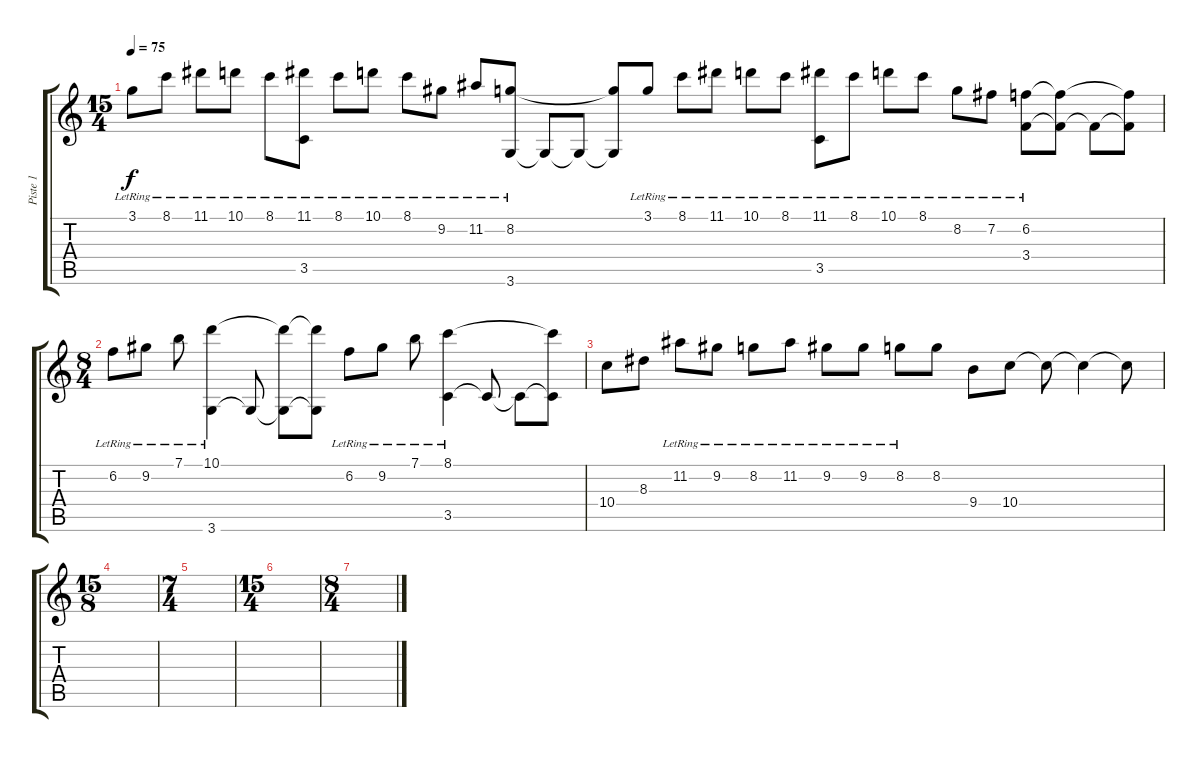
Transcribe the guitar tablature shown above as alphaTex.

\track ("Piste 1" "Piste 1") {instrument acousticguitarnylon}
\staff {score tabs}
\tuning (E4 B3 G3 D3 A2 E2) {hide}
\ts (15 4)
\tempo 75
\clef g2
\ks c
3.1{lr}.8{dy f instrument acousticguitarnylon} 8.1{lr}.8 11.1{lr}.8 10.1{lr}.8 8.1{lr}.8 (11.1{lr} 3.5{lr}).8 8.1{lr}.8 10.1{lr}.8 8.1{lr}.8 9.2{lr}.8 11.2{lr}.8 (8.2{lr} 3.6{lr}).8 3.6{t}.8 3.6{t}.8 (8.2{t} 3.6{t}).8 3.1{lr}.8 8.1{lr}.8 11.1{lr}.8 10.1{lr}.8 8.1{lr}.8 (11.1{lr} 3.5{lr}).8 8.1{lr}.8 10.1{lr}.8 8.1{lr}.8 8.2{lr}.8 7.2{lr}.8 (6.2{lr} 3.4{lr}).8 (6.2{t} 3.4{t}).8 3.4{t}.8 (6.2{t} 3.4{t}).8 |
\ts (8 4)
6.2{lr}.8 9.2{lr}.8 7.1{lr}.8 (10.1{lr} 3.6{lr}).4 3.6{t}.8 (10.1{t} 3.6{t}).8 (10.1{t} 3.6{t}).8 6.2{lr}.8 9.2{lr}.8 7.1{lr}.8 (8.1{lr} 3.5{lr}).4 3.5{t}.8 3.5{t}.8 (8.1{t} 3.5{t}).8 |
10.4.8 8.3.8 11.2{lr}.8 9.2{lr}.8 8.2{lr}.8 11.2{lr}.8 9.2{lr}.8 9.2{lr}.8 8.2{lr}.8 8.2.8 9.4.8 10.4.8 10.4{t}.8 10.4{t}.4 10.4{t}.8 |
\ts (15 8)
|
\ts (7 4)
|
\ts (15 4)
|
\ts (8 4)
